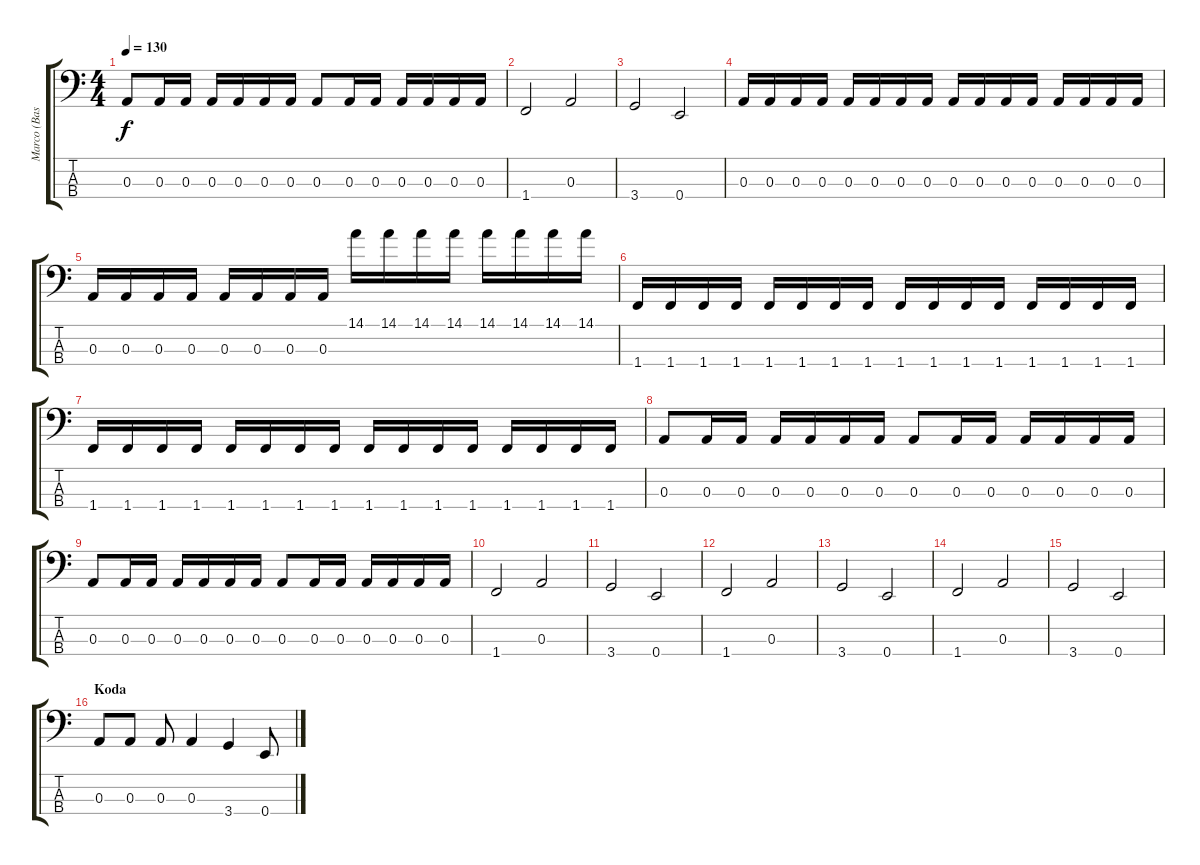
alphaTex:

\track ("Marco (Bass)" "Marco (Bas") {instrument electricbassfinger}
\staff {score tabs}
\tuning (G2 D2 A1 E1) {hide}
\ts (4 4)
\tempo 130
\clef f4
\ks c
0.3.8{dy f} 0.3.16 0.3.16 0.3.16 0.3.16 0.3.16 0.3.16 0.3.8 0.3.16 0.3.16 0.3.16 0.3.16 0.3.16 0.3.16 |
1.4.2 0.3.2 |
3.4.2 0.4.2 |
0.3.16 0.3.16 0.3.16 0.3.16 0.3.16 0.3.16 0.3.16 0.3.16 0.3.16 0.3.16 0.3.16 0.3.16 0.3.16 0.3.16 0.3.16 0.3.16 |
0.3.16 0.3.16 0.3.16 0.3.16 0.3.16 0.3.16 0.3.16 0.3.16 14.1.16 14.1.16 14.1.16 14.1.16 14.1.16 14.1.16 14.1.16 14.1.16 |
1.4.16 1.4.16 1.4.16 1.4.16 1.4.16 1.4.16 1.4.16 1.4.16 1.4.16 1.4.16 1.4.16 1.4.16 1.4.16 1.4.16 1.4.16 1.4.16 |
1.4.16 1.4.16 1.4.16 1.4.16 1.4.16 1.4.16 1.4.16 1.4.16 1.4.16 1.4.16 1.4.16 1.4.16 1.4.16 1.4.16 1.4.16 1.4.16 |
0.3.8 0.3.16 0.3.16 0.3.16 0.3.16 0.3.16 0.3.16 0.3.8 0.3.16 0.3.16 0.3.16 0.3.16 0.3.16 0.3.16 |
0.3.8 0.3.16 0.3.16 0.3.16 0.3.16 0.3.16 0.3.16 0.3.8 0.3.16 0.3.16 0.3.16 0.3.16 0.3.16 0.3.16 |
1.4.2 0.3.2 |
3.4.2 0.4.2 |
1.4.2 0.3.2 |
3.4.2 0.4.2 |
1.4.2 0.3.2 |
3.4.2 0.4.2 |
\section ("" "Koda")
0.3.8 0.3.8 0.3.8 0.3.4 3.4.4 0.4.8
